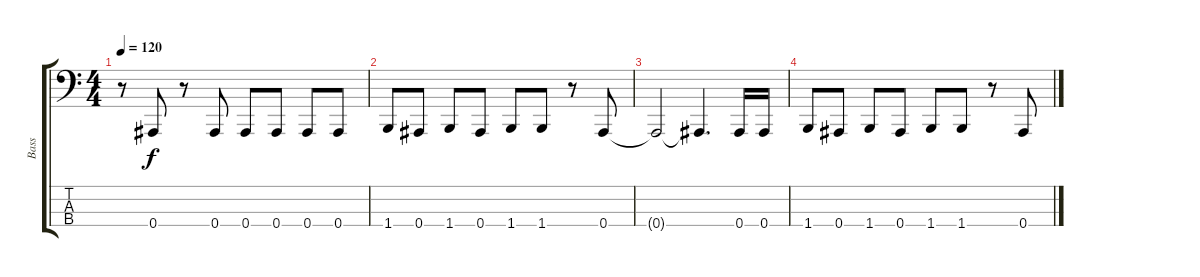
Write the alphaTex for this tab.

\track ("Bass" "Bass") {instrument electricbassfinger}
\staff {score tabs}
\tuning (Eb2 Bb1 F1 Bb0) {hide}
\ts (4 4)
\tempo 120
\clef f4
\ks c
r.8{dy f} 0.4.8 r.8 0.4.8 0.4.8 0.4.8 0.4.8 0.4.8 |
1.4.8 0.4.8 1.4.8 0.4.8 1.4.8 1.4.8 r.8 0.4.8 |
0.4{t}.2 0.4{t}.4{d} 0.4.16 0.4.16 |
1.4.8 0.4.8 1.4.8 0.4.8 1.4.8 1.4.8 r.8 0.4.8
